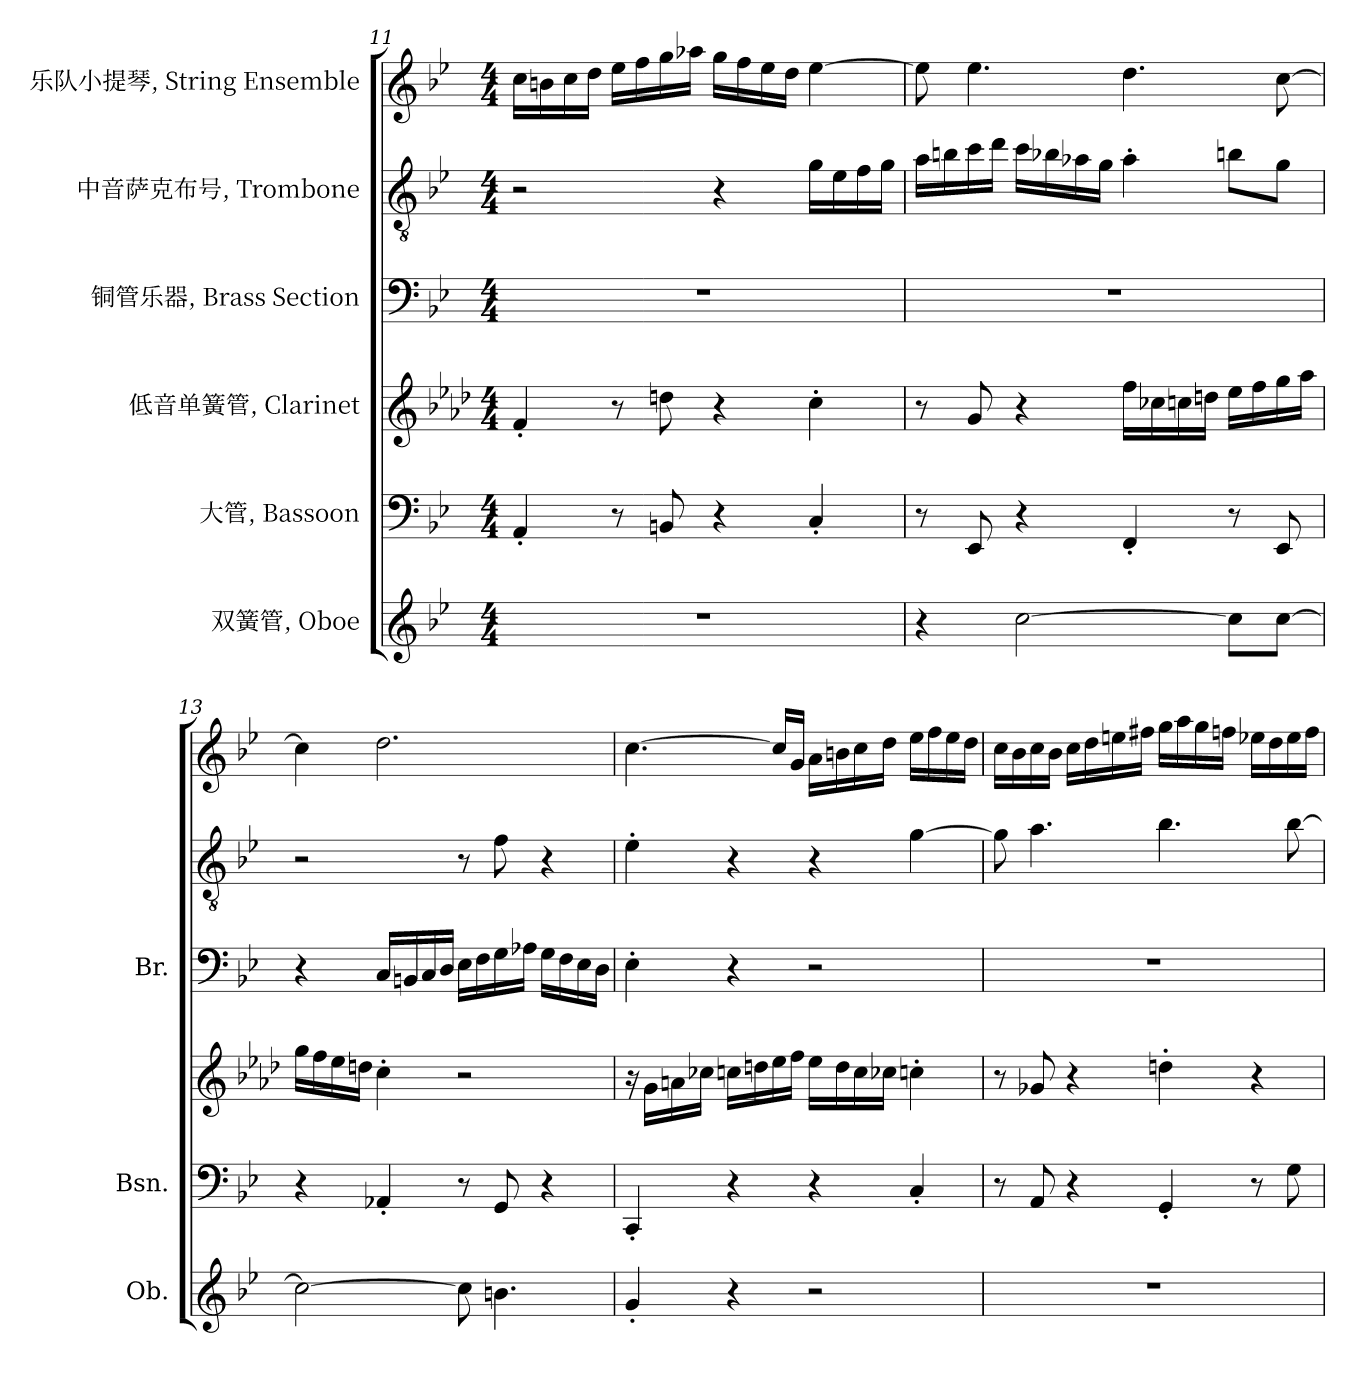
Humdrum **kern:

**kern	**kern	**kern	**kern	**kern	**kern
*part6	*part5	*part4	*part3	*part2	*part1
*staff6	*staff5	*staff4	*staff3	*staff2	*staff1
*I"双簧管, Oboe	*I"大管, Bassoon	*I"低音单簧管, Clarinet	*I"铜管乐器, Brass Section	*I"中音萨克布号, Trombone	*I"乐队小提琴, String Ensemble
*I'Ob.	*I'Bsn.	*	*I'Br.	*	*
*clefG2	*clefF4	*clefG2	*clefF4	*clefGv2	*clefG2
*	*	*ITrd8c14	*	*	*
*k[b-e-]	*k[b-e-]	*k[b-e-a-d-]	*k[b-e-]	*k[b-e-]	*k[b-e-]
*M4/4	*M4/4	*M4/4	*M4/4	*M4/4	*M4/4
=11	=11	=11	=11	=11	=11
1r	4AA'/	4F'/	1r	2r	16cc\LL
.	.	.	.	.	16bn\
.	.	.	.	.	16cc\
.	.	.	.	.	16dd\JJ
.	8r	8r	.	.	16ee-\LL
.	.	.	.	.	16ff\
.	8BBn/	8dn\	.	.	16gg\
.	.	.	.	.	16aa-X\JJ
.	4r	4r	.	4r	16gg\LL
.	.	.	.	.	16ff\
.	.	.	.	.	16ee-\
.	.	.	.	.	16dd\JJ
.	4C'/	4c'\	.	16g\LL	[4ee-\
.	.	.	.	16e-\	.
.	.	.	.	16f\	.
.	.	.	.	16g\JJ	.
!!LO:PB:g=z
=12	=12	=12	=12	=12	=12
4r	8r	8r	1r	16a\LL	8ee-\]
.	.	.	.	16bn\	.
.	8EE-/	8G/	.	16cc\	4.ee-\
.	.	.	.	16dd\JJ	.
[2cc\	4r	4r	.	16cc\LL	.
.	.	.	.	16b-X\	.
.	.	.	.	16a-X\	.
.	.	.	.	16g\JJ	.
.	4FF'/	16f\LL	.	4a-'\	4.dd\
.	.	16c-X\	.	.	.
.	.	16cn\	.	.	.
.	.	16dn\JJ	.	.	.
8cc\L]	8r	16e-\LL	.	8bn\L	.
.	.	16f\	.	.	.
[8cc\J	8EE-/	16g\	.	8g\J	[8cc\
.	.	16a-\JJ	.	.	.
=13	=13	=13	=13	=13	=13
2cc\_	4r	16g\LL	4r	2r	4cc\]
.	.	16f\	.	.	.
.	.	16e-\	.	.	.
.	.	16dn\JJ	.	.	.
.	4AA-X'/	4c'\	16C/LL	.	2.dd\
.	.	.	16BBn/	.	.
.	.	.	16C/	.	.
.	.	.	16D/JJ	.	.
8cc\]	8r	2r	16E-\LL	8r	.
.	.	.	16F\	.	.
4.bn\	8GG/	.	16G\	8f\	.
.	.	.	16A-X\JJ	.	.
.	4r	.	16G\LL	4r	.
.	.	.	16F\	.	.
.	.	.	16E-\	.	.
.	.	.	16D\JJ	.	.
!!LO:LB:g=z
=14	=14	=14	=14	=14	=14
4g'/	4CC'/	16r	4E-'\	4e-'\	[4.cc\
.	.	16G\LL	.	.	.
.	.	16An\	.	.	.
.	.	16c-X\JJ	.	.	.
4r	4r	16cn\LL	4r	4r	.
.	.	16dn\	.	.	.
.	.	16e-\	.	.	16cc/LL]
.	.	16f\JJ	.	.	16g/JJ
2r	4r	16e-\LL	2r	4r	16a\LL
.	.	16d\	.	.	16bn\
.	.	16c\	.	.	16cc\
.	.	16c-X\JJ	.	.	16dd\JJ
.	4C'/	4cn'\	.	[4g\	16ee-\LL
.	.	.	.	.	16ff\
.	.	.	.	.	16ee-\
.	.	.	.	.	16dd\JJ
=15	=15	=15	=15	=15	=15
1r	8r	8r	1r	8g\]	16cc\LL
.	.	.	.	.	16b-\
.	8AA/	8G-X/	.	4.a\	16cc\
.	.	.	.	.	16b-\JJ
.	4r	4r	.	.	16cc\LL
.	.	.	.	.	16dd\
.	.	.	.	.	16een\
.	.	.	.	.	16ff#X\JJ
.	4GG'/	4dn'\	.	4.b-\	16gg\LL
.	.	.	.	.	16aa\
.	.	.	.	.	16gg\
.	.	.	.	.	16ffn\JJ
.	8r	4r	.	.	16ee-X\LL
.	.	.	.	.	16dd\
.	8G\	.	.	[8b-\	16ee-\
.	.	.	.	.	16ff\JJ
=	=	=	=	=	=
*-	*-	*-	*-	*-	*-
